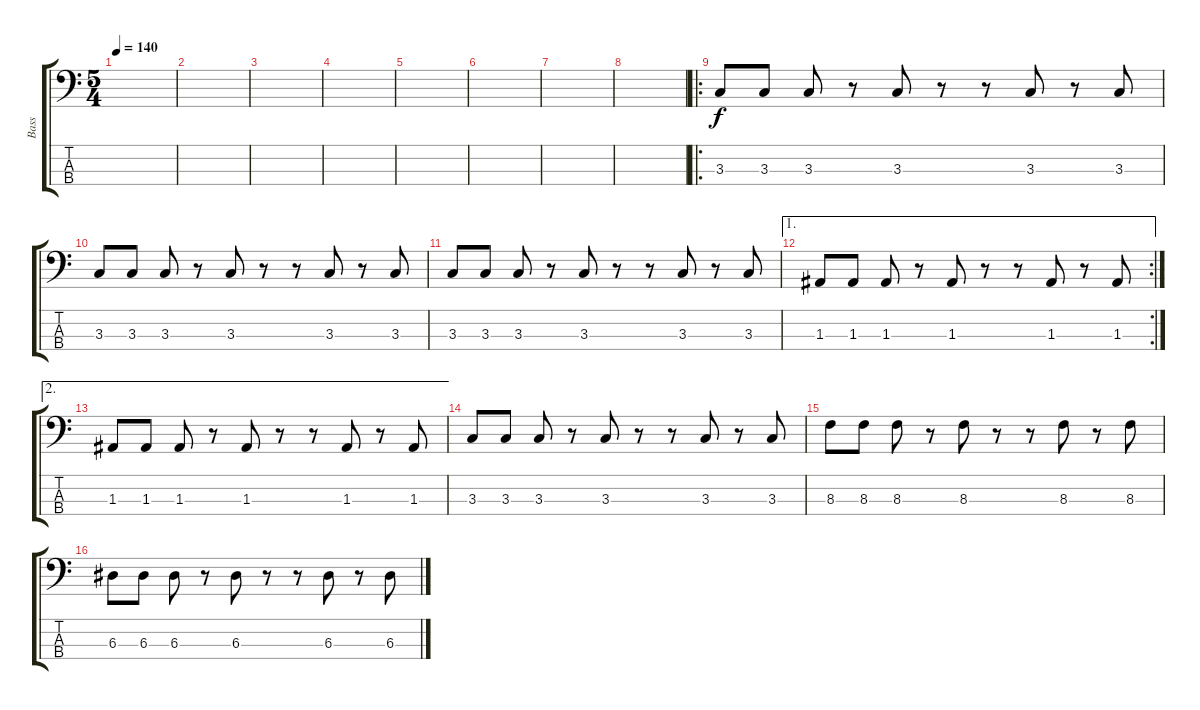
\track ("Bass" "Bass") {instrument electricbasspick}
\staff {score tabs}
\tuning (G2 D2 A1 E1) {hide}
\ts (5 4)
\tempo 140
\clef f4
\ks c
|
|
|
|
|
|
|
|
\ro
3.3.8 3.3.8 3.3.8 r.8 3.3.8 r.8 r.8 3.3.8 r.8 3.3.8 |
3.3.8 3.3.8 3.3.8 r.8 3.3.8 r.8 r.8 3.3.8 r.8 3.3.8 |
3.3.8 3.3.8 3.3.8 r.8 3.3.8 r.8 r.8 3.3.8 r.8 3.3.8 |
\ae 1
\rc 2
1.3.8 1.3.8 1.3.8 r.8 1.3.8 r.8 r.8 1.3.8 r.8 1.3.8 |
\ae 2
1.3.8 1.3.8 1.3.8 r.8 1.3.8 r.8 r.8 1.3.8 r.8 1.3.8 |
3.3.8 3.3.8 3.3.8 r.8 3.3.8 r.8 r.8 3.3.8 r.8 3.3.8 |
8.3.8 8.3.8 8.3.8 r.8 8.3.8 r.8 r.8 8.3.8 r.8 8.3.8 |
6.3.8 6.3.8 6.3.8 r.8 6.3.8 r.8 r.8 6.3.8 r.8 6.3.8
